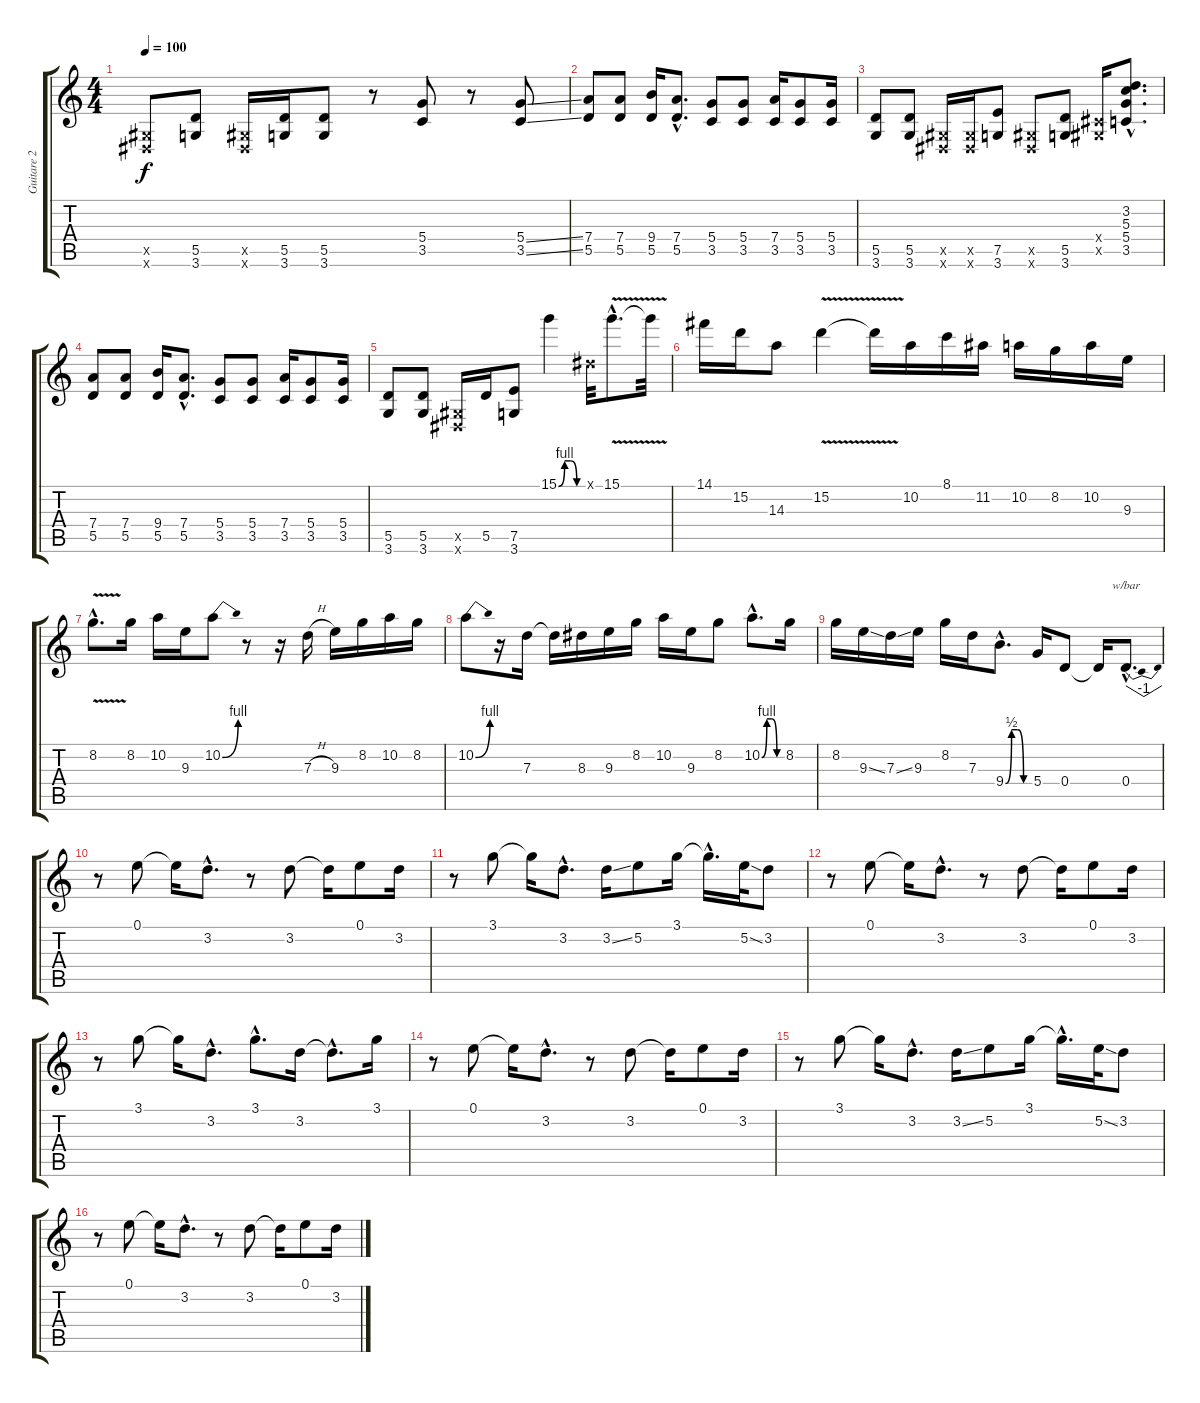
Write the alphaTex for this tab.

\track ("Guitare 2" "Guitare 2") {instrument overdrivenguitar}
\staff {score tabs}
\tuning (E4 B3 G3 D3 A2 E2) {hide}
\ts (4 4)
\tempo 100
\clef g2
\ks c
(-1.5{x} -1.6{x}).8{dy f} (5.5 3.6).8 (-1.5{x} -1.6{x}).16 (5.5 3.6).16 (5.5 3.6).8 r.8 (5.4 3.5).8 r.8 (5.4{ss} 3.5{ss}).8 |
(7.4 5.5).8 (7.4 5.5).8 (9.4 5.5).16 (7.4{hac} 5.5{hac}).8{d} (5.4 3.5).8 (5.4 3.5).8 (7.4 3.5).16 (5.4 3.5).8 (5.4 3.5).16 |
(5.5 3.6).8 (5.5 3.6).8 (-1.5{x} -1.6{x}).16 (-1.5{x} -1.6{x}).16 (7.5 3.6).8 (-1.5{x} -1.6{x}).8 (5.5 3.6).8 (-1.4{x} -1.5{x}).16 (3.2{hac} 5.3{hac} 5.4{hac} 3.5{hac}).8{d} |
(7.4 5.5).8 (7.4 5.5).8 (9.4 5.5).16 (7.4{hac} 5.5{hac}).8{d} (5.4 3.5).8 (5.4 3.5).8 (7.4 3.5).16 (5.4 3.5).8 (5.4 3.5).16 |
(5.5 3.6).8 (5.5 3.6).8 (-1.5{x} -1.6{x}).16 5.5.16 (7.5 3.6).8 15.1{be (custom 0 0 15 4 30 4 45 0 60 0)}.4 -1.1{x}.32 15.1{v hac}.8{d} 15.1{t}.32 |
14.1.16 15.2.16 14.3.8 15.2{v}.4 15.2{t}.16 10.2.16 8.1.16 11.2.16 10.2.16 8.2.16 10.2.16 9.3.16 |
8.2{v hac}.8{d} 8.2.16 10.2.16 9.3.16 10.2{be (bend 0 0 60 4)}.8 r.8 r.16 7.3{h}.16 9.3.16 8.2.16 10.2.16 8.2.16 |
10.2{be (bend 0 0 60 4)}.8 r.16 7.3.16 7.3{t}.16 8.3.16 9.3.16 8.2.16 10.2.16 9.3.16 8.2.8 10.2{be (custom 0 0 15 4 30 4 45 0 60 0) hac}.8{d} 8.2.16 |
8.2.16 9.3{ss}.16 7.3{ss}.16 9.3.16 8.2.16 7.3.16 9.4{be (custom 0 0 15 2 30 2 45 0 60 0) hac}.8{d} 5.4.16 0.4.8 0.4{t}.16 0.4{hac}.8{d tbe (dip default 0 0 30 -4 60 0)} |
r.8 0.1.8 0.1{t}.16 3.2{hac}.8{d} r.8 3.2.8 3.2{t}.16 0.1.8 3.2.16 |
r.8 3.1.8 3.1{t}.16 3.2{hac}.8{d} 3.2{ss}.16 5.2.8 3.1.16 3.1{hac t}.16{d} 5.2{ss}.32 3.2.8 |
r.8 0.1.8 0.1{t}.16 3.2{hac}.8{d} r.8 3.2.8 3.2{t}.16 0.1.8 3.2.16 |
r.8 3.1.8 3.1{t}.16 3.2{hac}.8{d} 3.1{hac}.8{d} 3.2.16 3.2{hac t}.8{d} 3.1.16 |
r.8 0.1.8 0.1{t}.16 3.2{hac}.8{d} r.8 3.2.8 3.2{t}.16 0.1.8 3.2.16 |
r.8 3.1.8 3.1{t}.16 3.2{hac}.8{d} 3.2{ss}.16 5.2.8 3.1.16 3.1{hac t}.16{d} 5.2{ss}.32 3.2.8 |
r.8 0.1.8 0.1{t}.16 3.2{hac}.8{d} r.8 3.2.8 3.2{t}.16 0.1.8 3.2.16
